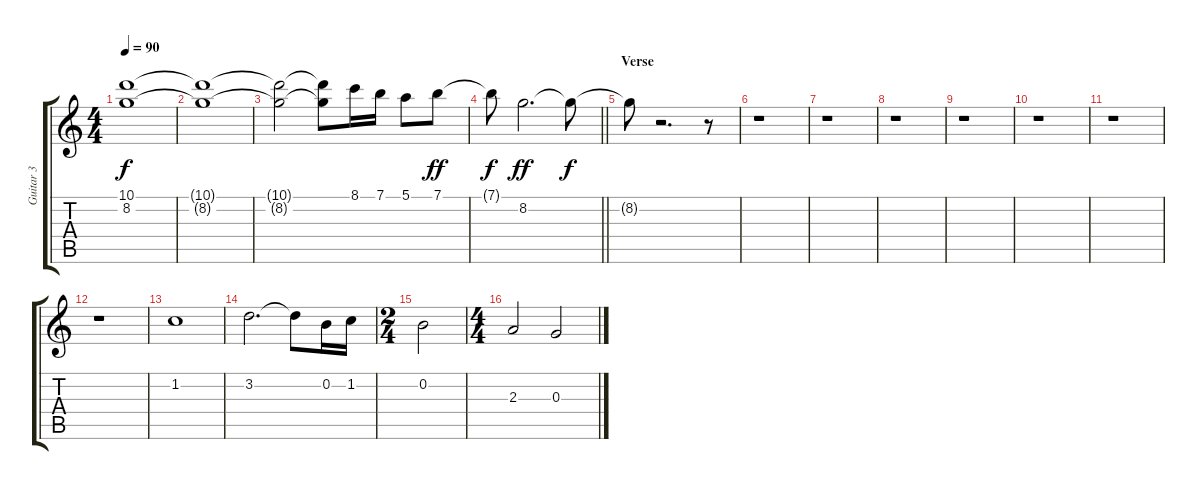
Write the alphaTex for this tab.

\track ("Guitar 3" "Guitar 3") {instrument acousticguitarsteel}
\staff {score tabs}
\tuning (E4 B3 G3 D3 A2 E2) {hide}
\ts (4 4)
\tempo 90
\clef g2
\ks c
(10.1 8.2).1{dy f volume 0 instrument acousticguitarsteel} |
(10.1{t} 8.2{t}).1 |
(10.1{t} 8.2{t}).2 (10.1{t} 8.2{t}).8 8.1.16{volume 10} 7.1.16 5.1.8 7.1.8{dy ff} |
\barLineRight lightlight
7.1{t}.8{dy f} 8.2.2{d dy ff} 8.2{t}.8{dy f} |
\section ("" "Verse")
8.2{t}.8 r.2{d} r.8 |
r.1 |
r.1 |
r.1 |
r.1 |
r.1 |
r.1 |
r.1 |
1.2.1{volume 10} |
3.2.2{d} 3.2{t}.8 0.2.16 1.2.16 |
\ts (2 4)
0.2.2 |
\ts (4 4)
2.3.2 0.3.2
